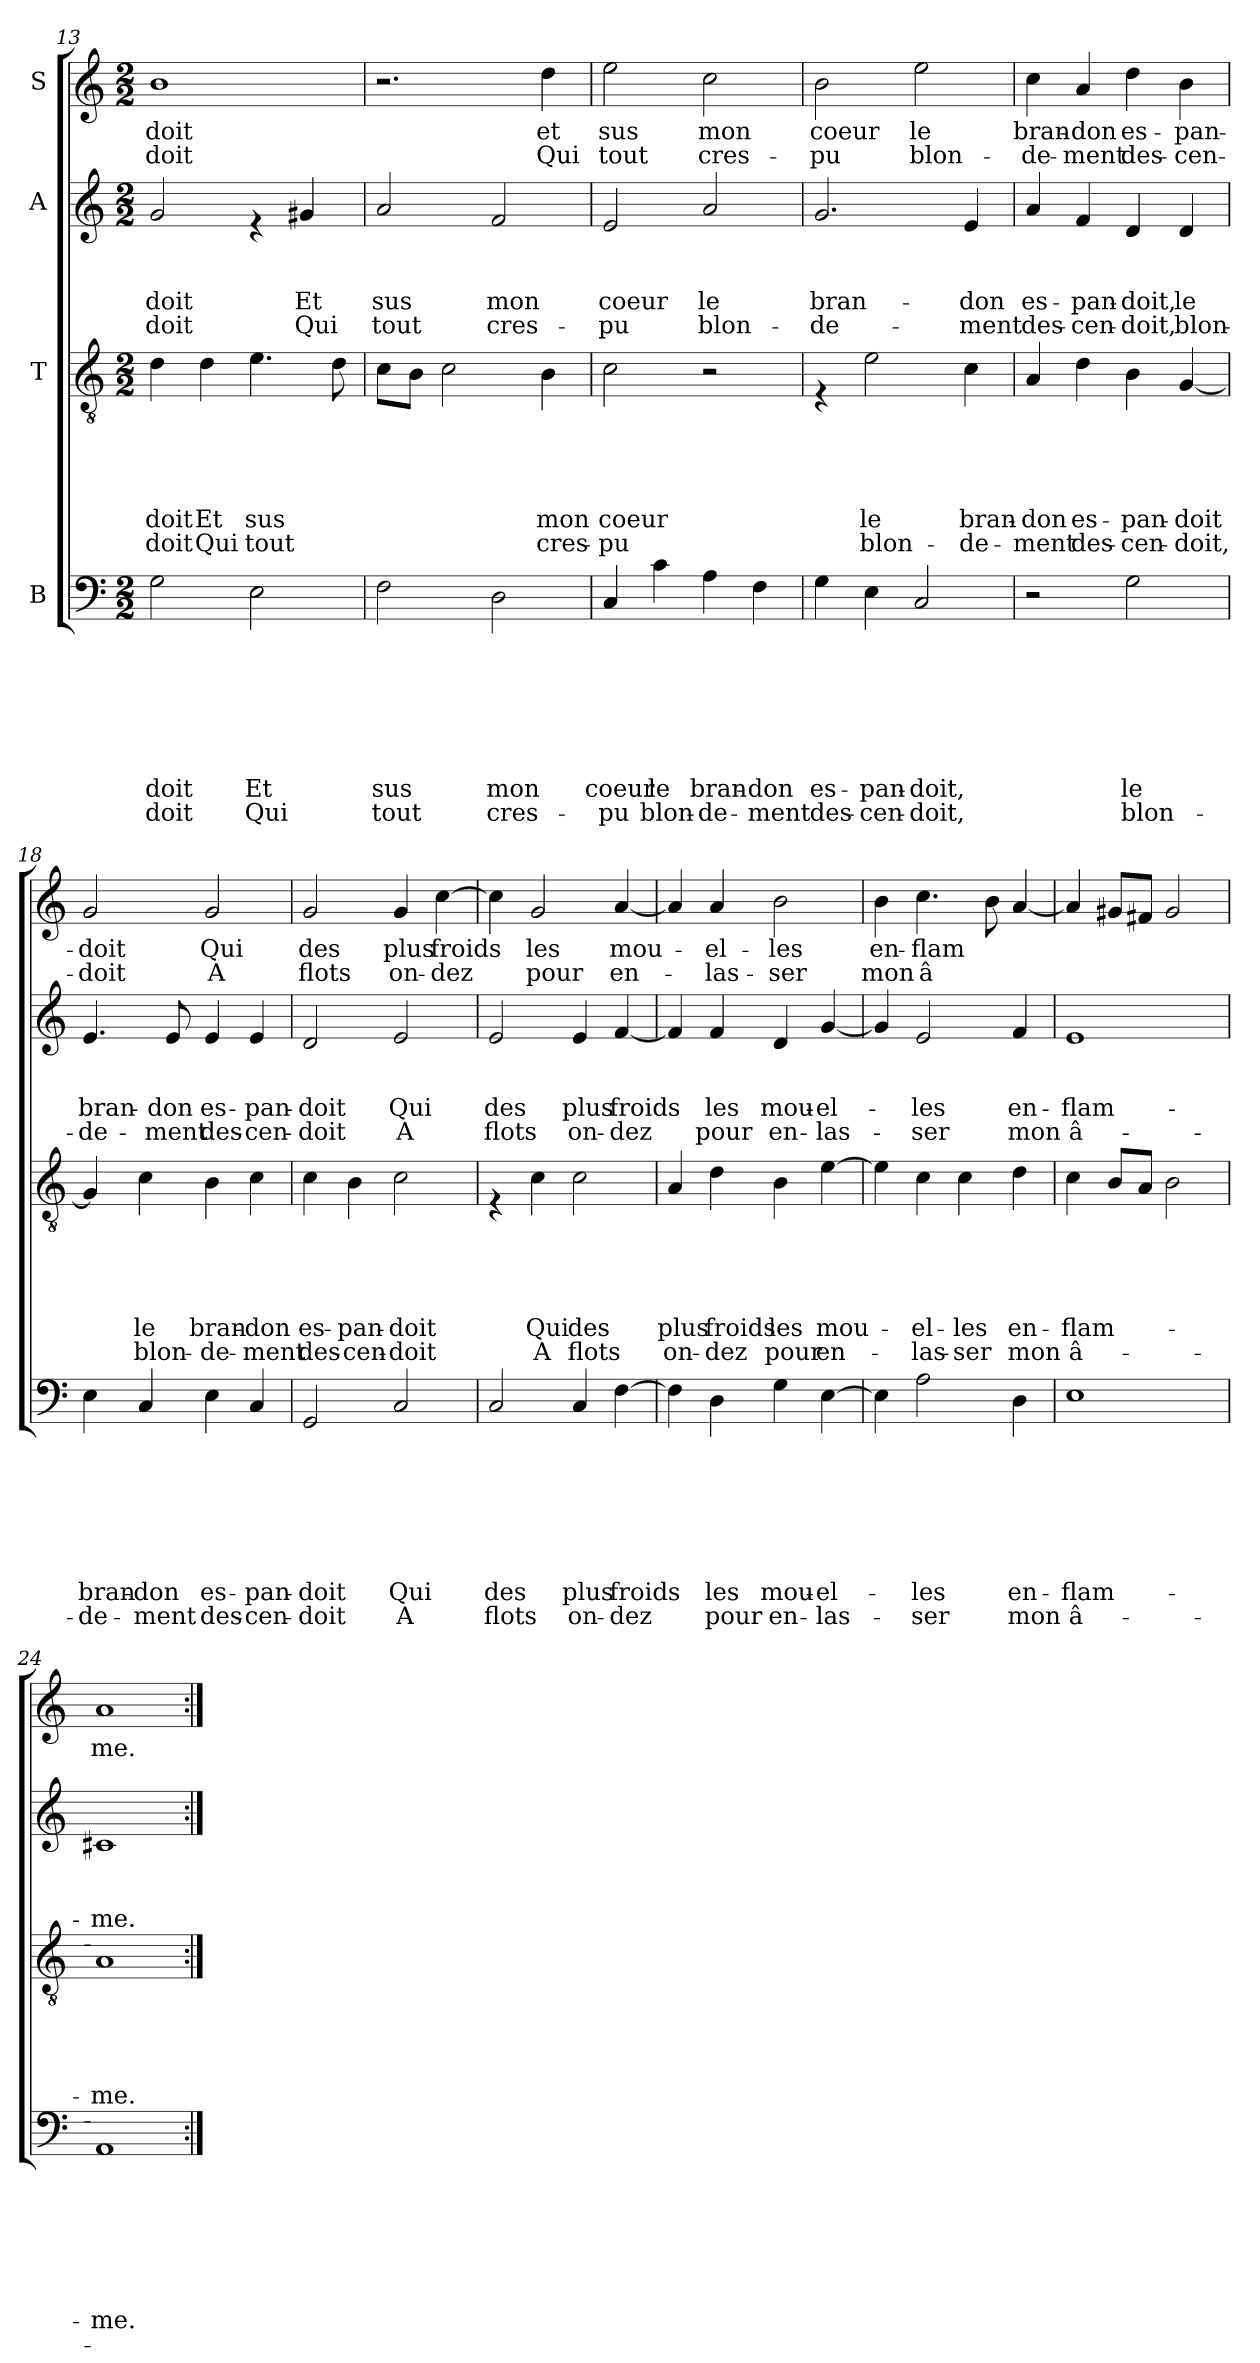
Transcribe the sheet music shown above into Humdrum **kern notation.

**kern	**text	**text	**text	**text	**text	**text	**text	**text	**kern	**text	**text	**text	**text	**text	**text	**kern	**text	**text	**text	**text	**kern	**text	**text
*part4	*part4	*part4	*part4	*part4	*part4	*part4	*part4	*part4	*part3	*part3	*part3	*part3	*part3	*part3	*part3	*part2	*part2	*part2	*part2	*part2	*part1	*part1	*part1
*staff4	*staff4	*staff4	*staff4	*staff4	*staff4	*staff4	*staff4	*staff4	*staff3	*staff3	*staff3	*staff3	*staff3	*staff3	*staff3	*staff2	*staff2	*staff2	*staff2	*staff2	*staff1	*staff1	*staff1
*I"B	*	*	*	*	*	*	*	*	*I"T	*	*	*	*	*	*	*I"A	*	*	*	*	*I"S	*	*
*clefF4	*	*	*	*	*	*	*	*	*clefGv2	*	*	*	*	*	*	*clefG2	*	*	*	*	*clefG2	*	*
*k[]	*	*	*	*	*	*	*	*	*k[]	*	*	*	*	*	*	*k[]	*	*	*	*	*k[]	*	*
*C:	*	*	*	*	*	*	*	*	*C:	*	*	*	*	*	*	*C:	*	*	*	*	*C:	*	*
*M2/2	*	*	*	*	*	*	*	*	*M2/2	*	*	*	*	*	*	*M2/2	*	*	*	*	*M2/2	*	*
=13	=13	=13	=13	=13	=13	=13	=13	=13	=13	=13	=13	=13	=13	=13	=13	=13	=13	=13	=13	=13	=13	=13	=13
!	!	!	!	!	!	!	!LO:LY:b	!LO:LY:b	!	!	!	!	!	!LO:LY:b	!LO:LY:b	!	!	!	!LO:LY:b	!LO:LY:b	!	!LO:LY:b	!LO:LY:b
2G\	.	.	.	.	.	.	-doit	doit	4d\	.	.	.	.	-doit	-doit	2g/	.	.	-doit	-doit	1b	-doit	-doit
!	!	!	!	!	!	!	!	!	!	!	!	!	!	!LO:LY:b	!LO:LY:b	!	!	!	!	!	!	!	!
.	.	.	.	.	.	.	.	.	4d\	.	.	.	.	Et	Qui	.	.	.	.	.	.	.	.
!	!	!	!	!	!	!	!LO:LY:b	!LO:LY:b	!	!	!	!	!	!LO:LY:b	!LO:LY:b	!	!	!	!	!	!	!	!
2E\	.	.	.	.	.	.	Et	Qui	4.e\	.	.	.	.	sus	tout	4re	.	.	.	.	.	.	.
!	!	!	!	!	!	!	!	!	!	!	!	!	!	!	!	!	!	!	!LO:LY:b	!LO:LY:b	!	!	!
.	.	.	.	.	.	.	.	.	.	.	.	.	.	.	.	4g#X/	.	.	Et	Qui	.	.	.
.	.	.	.	.	.	.	.	.	8d\	.	.	.	.	.	.	.	.	.	.	.	.	.	.
=14	=14	=14	=14	=14	=14	=14	=14	=14	=14	=14	=14	=14	=14	=14	=14	=14	=14	=14	=14	=14	=14	=14	=14
!	!	!	!	!	!	!	!LO:LY:b	!LO:LY:b	!	!	!	!	!	!	!	!	!	!	!LO:LY:b	!LO:LY:b	!	!	!
2F\	.	.	.	.	.	.	sus	tout	8c\L	.	.	.	.	.	.	2a/	.	.	sus	tout	2.r	.	.
.	.	.	.	.	.	.	.	.	8B\J	.	.	.	.	.	.	.	.	.	.	.	.	.	.
.	.	.	.	.	.	.	.	.	2c\	.	.	.	.	.	.	.	.	.	.	.	.	.	.
!	!	!	!	!	!	!	!LO:LY:b	!LO:LY:b	!	!	!	!	!	!	!	!	!	!	!LO:LY:b	!LO:LY:b	!	!	!
2D\	.	.	.	.	.	.	mon	cres-	.	.	.	.	.	.	.	2f/	.	.	mon	cres-	.	.	.
!	!	!	!	!	!	!	!	!	!	!	!	!	!	!LO:LY:b	!LO:LY:b	!	!	!	!	!	!	!LO:LY:b	!LO:LY:b
.	.	.	.	.	.	.	.	.	4B\	.	.	.	.	mon	cres-	.	.	.	.	.	4dd\	et	Qui
=15	=15	=15	=15	=15	=15	=15	=15	=15	=15	=15	=15	=15	=15	=15	=15	=15	=15	=15	=15	=15	=15	=15	=15
!	!	!	!	!	!	!	!LO:LY:b	!LO:LY:b	!	!	!	!	!	!LO:LY:b	!LO:LY:b	!	!	!	!LO:LY:b	!LO:LY:b	!	!LO:LY:b	!LO:LY:b
4C/	.	.	.	.	.	.	coeur	-pu	2c\	.	.	.	.	coeur	-pu	2e/	.	.	coeur	-pu	2ee\	sus	tout
!	!	!	!	!	!	!	!LO:LY:b	!LO:LY:b	!	!	!	!	!	!	!	!	!	!	!	!	!	!	!
4c\	.	.	.	.	.	.	le	blon-	.	.	.	.	.	.	.	.	.	.	.	.	.	.	.
!	!	!	!	!	!	!	!LO:LY:b	!LO:LY:b	!	!	!	!	!	!	!	!	!	!	!LO:LY:b	!LO:LY:b	!	!LO:LY:b	!LO:LY:b
4A\	.	.	.	.	.	.	bran-	-de-	2r	.	.	.	.	.	.	2a/	.	.	le	blon-	2cc\	mon	cres-
!	!	!	!	!	!	!	!LO:LY:b	!LO:LY:b	!	!	!	!	!	!	!	!	!	!	!	!	!	!	!
4F\	.	.	.	.	.	.	-don	-ment	.	.	.	.	.	.	.	.	.	.	.	.	.	.	.
!!LO:LB:g=z
=16	=16	=16	=16	=16	=16	=16	=16	=16	=16	=16	=16	=16	=16	=16	=16	=16	=16	=16	=16	=16	=16	=16	=16
!	!	!	!	!	!	!	!LO:LY:b	!LO:LY:b	!	!	!	!	!	!	!	!	!	!	!LO:LY:b	!LO:LY:b	!	!LO:LY:b	!LO:LY:b
4G\	.	.	.	.	.	.	es-	des-	4rE	.	.	.	.	.	.	2.g/	.	.	bran-	-de-	2b\	coeur	-pu
!	!	!	!	!	!	!	!LO:LY:b	!LO:LY:b	!	!	!	!	!	!LO:LY:b	!LO:LY:b	!	!	!	!	!	!	!	!
4E\	.	.	.	.	.	.	-pan-	-cen-	2e\	.	.	.	.	le	blon-	.	.	.	.	.	.	.	.
!	!	!	!	!	!	!	!LO:LY:b	!LO:LY:b	!	!	!	!	!	!	!	!	!	!	!	!	!	!LO:LY:b	!LO:LY:b
2C/	.	.	.	.	.	.	-doit,	-doit,	.	.	.	.	.	.	.	.	.	.	.	.	2ee\	le	blon-
!	!	!	!	!	!	!	!	!	!	!	!	!	!	!LO:LY:b	!LO:LY:b	!	!	!	!LO:LY:b	!LO:LY:b	!	!	!
.	.	.	.	.	.	.	.	.	4c\	.	.	.	.	bran-	-de-	4e/	.	.	-don	-ment	.	.	.
=17	=17	=17	=17	=17	=17	=17	=17	=17	=17	=17	=17	=17	=17	=17	=17	=17	=17	=17	=17	=17	=17	=17	=17
!	!	!	!	!	!	!	!	!	!	!	!	!	!	!LO:LY:b	!LO:LY:b	!	!	!	!LO:LY:b	!LO:LY:b	!	!LO:LY:b	!LO:LY:b
2r	.	.	.	.	.	.	.	.	4A/	.	.	.	.	-don	-ment	4a/	.	.	es-	des-	4cc\	bran-	-de-
!	!	!	!	!	!	!	!	!	!	!	!	!	!	!LO:LY:b	!LO:LY:b	!	!	!	!LO:LY:b	!LO:LY:b	!	!LO:LY:b	!LO:LY:b
.	.	.	.	.	.	.	.	.	4d\	.	.	.	.	es-	des-	4f/	.	.	-pan-	-cen-	4a/	-don	-ment
!	!	!	!	!	!	!	!LO:LY:b	!LO:LY:b	!	!	!	!	!	!LO:LY:b	!LO:LY:b	!	!	!	!LO:LY:b	!LO:LY:b	!	!LO:LY:b	!LO:LY:b
2G\	.	.	.	.	.	.	le	blon-	4B\	.	.	.	.	-pan-	-cen-	4d/	.	.	-doit,	-doit,	4dd\	es-	des-
!	!	!	!	!	!	!	!	!	!	!	!	!	!	!LO:LY:b	!LO:LY:b	!	!	!	!LO:LY:b	!LO:LY:b	!	!LO:LY:b	!LO:LY:b
.	.	.	.	.	.	.	.	.	[<4G/	.	.	.	.	-doit	-doit,	4d/	.	.	le	blon-	4b\	-pan-	-cen-
=18	=18	=18	=18	=18	=18	=18	=18	=18	=18	=18	=18	=18	=18	=18	=18	=18	=18	=18	=18	=18	=18	=18	=18
!	!	!	!	!	!	!	!LO:LY:b	!LO:LY:b	!	!	!	!	!	!	!	!	!	!	!LO:LY:b	!LO:LY:b	!	!LO:LY:b	!LO:LY:b
4E\	.	.	.	.	.	.	bran-	-de-	4G/]	.	.	.	.	.	.	4.e/	.	.	bran-	-de-	2g/	-doit	-doit
!	!	!	!	!	!	!	!LO:LY:b	!LO:LY:b	!	!	!	!	!	!LO:LY:b	!LO:LY:b	!	!	!	!	!	!	!	!
4C/	.	.	.	.	.	.	-don	-ment	4c\	.	.	.	.	le	blon-	.	.	.	.	.	.	.	.
!	!	!	!	!	!	!	!	!	!	!	!	!	!	!	!	!	!	!	!LO:LY:b	!LO:LY:b	!	!	!
.	.	.	.	.	.	.	.	.	.	.	.	.	.	.	.	8e/	.	.	-don	-ment	.	.	.
!	!	!	!	!	!	!	!LO:LY:b	!LO:LY:b	!	!	!	!	!	!LO:LY:b	!LO:LY:b	!	!	!	!LO:LY:b	!LO:LY:b	!	!LO:LY:b	!LO:LY:b
4E\	.	.	.	.	.	.	es-	des-	4B\	.	.	.	.	bran-	-de-	4e/	.	.	es-	des-	2g/	Qui	A
!	!	!	!	!	!	!	!LO:LY:b	!LO:LY:b	!	!	!	!	!	!LO:LY:b	!LO:LY:b	!	!	!	!LO:LY:b	!LO:LY:b	!	!	!
4C/	.	.	.	.	.	.	-pan-	-cen-	4c\	.	.	.	.	-don	-ment	4e/	.	.	-pan-	-cen-	.	.	.
=19	=19	=19	=19	=19	=19	=19	=19	=19	=19	=19	=19	=19	=19	=19	=19	=19	=19	=19	=19	=19	=19	=19	=19
!	!	!	!	!	!	!	!LO:LY:b	!LO:LY:b	!	!	!	!	!	!LO:LY:b	!LO:LY:b	!	!	!	!LO:LY:b	!LO:LY:b	!	!LO:LY:b	!LO:LY:b
2GG/	.	.	.	.	.	.	-doit	-doit	4c\	.	.	.	.	es-	des-	2d/	.	.	-doit	-doit	2g/	des	flots
!	!	!	!	!	!	!	!	!	!	!	!	!	!	!LO:LY:b	!LO:LY:b	!	!	!	!	!	!	!	!
.	.	.	.	.	.	.	.	.	4B\	.	.	.	.	-pan-	-cen-	.	.	.	.	.	.	.	.
!	!	!	!	!	!	!	!LO:LY:b	!LO:LY:b	!	!	!	!	!	!LO:LY:b	!LO:LY:b	!	!	!	!LO:LY:b	!LO:LY:b	!	!LO:LY:b	!LO:LY:b
2C/	.	.	.	.	.	.	Qui	A	2c\	.	.	.	.	-doit	-doit	2e/	.	.	Qui	A	4g/	plus	on-
!	!	!	!	!	!	!	!	!	!	!	!	!	!	!	!	!	!	!	!	!	!	!LO:LY:b	!LO:LY:b
.	.	.	.	.	.	.	.	.	.	.	.	.	.	.	.	.	.	.	.	.	[>4cc\	froids	-dez
=20	=20	=20	=20	=20	=20	=20	=20	=20	=20	=20	=20	=20	=20	=20	=20	=20	=20	=20	=20	=20	=20	=20	=20
!	!	!	!	!	!	!	!LO:LY:b	!LO:LY:b	!	!	!	!	!	!	!	!	!	!	!LO:LY:b	!LO:LY:b	!	!	!
2C/	.	.	.	.	.	.	des	flots	4rE	.	.	.	.	.	.	2e/	.	.	des	flots	4cc\]	.	.
!	!	!	!	!	!	!	!	!	!	!	!	!	!	!LO:LY:b	!LO:LY:b	!	!	!	!	!	!	!LO:LY:b	!LO:LY:b
.	.	.	.	.	.	.	.	.	4c\	.	.	.	.	Qui	A	.	.	.	.	.	2g/	les	pour
!	!	!	!	!	!	!	!LO:LY:b	!LO:LY:b	!	!	!	!	!	!LO:LY:b	!LO:LY:b	!	!	!	!LO:LY:b	!LO:LY:b	!	!	!
4C/	.	.	.	.	.	.	plus	on-	2c\	.	.	.	.	des	flots	4e/	.	.	plus	on-	.	.	.
!	!	!	!	!	!	!	!LO:LY:b	!LO:LY:b	!	!	!	!	!	!	!	!	!	!	!LO:LY:b	!LO:LY:b	!	!LO:LY:b	!LO:LY:b
[>4F\	.	.	.	.	.	.	froids	-dez	.	.	.	.	.	.	.	[<4f/	.	.	froids	-dez	[<4a/	mou-	en-
!!LO:LB:g=z
=21	=21	=21	=21	=21	=21	=21	=21	=21	=21	=21	=21	=21	=21	=21	=21	=21	=21	=21	=21	=21	=21	=21	=21
!	!	!	!	!	!	!	!	!	!	!	!	!	!	!LO:LY:b	!LO:LY:b	!	!	!	!	!	!	!	!
4F\]	.	.	.	.	.	.	.	.	4A/	.	.	.	.	plus	on-	4f/]	.	.	.	.	4a/]	.	.
!	!	!	!	!	!	!	!LO:LY:b	!LO:LY:b	!	!	!	!	!	!LO:LY:b	!LO:LY:b	!	!	!	!LO:LY:b	!LO:LY:b	!	!LO:LY:b	!LO:LY:b
4D\	.	.	.	.	.	.	les	pour	4d\	.	.	.	.	froids	-dez	4f/	.	.	les	pour	4a/	-el-	-las-
!	!	!	!	!	!	!	!LO:LY:b	!LO:LY:b	!	!	!	!	!	!LO:LY:b	!LO:LY:b	!	!	!	!LO:LY:b	!LO:LY:b	!	!LO:LY:b	!LO:LY:b
4G\	.	.	.	.	.	.	mou-	en-	4B\	.	.	.	.	les	pour	4d/	.	.	mou-	en-	2b\	-les	-ser
!	!	!	!	!	!	!	!LO:LY:b	!LO:LY:b	!	!	!	!	!	!LO:LY:b	!LO:LY:b	!	!	!	!LO:LY:b	!LO:LY:b	!	!	!
[>4E\	.	.	.	.	.	.	-el-	-las-	[>4e\	.	.	.	.	mou-	en-	[<4g/	.	.	-el-	-las-	.	.	.
=22	=22	=22	=22	=22	=22	=22	=22	=22	=22	=22	=22	=22	=22	=22	=22	=22	=22	=22	=22	=22	=22	=22	=22
!	!	!	!	!	!	!	!	!	!	!	!	!	!	!	!	!	!	!	!	!	!	!LO:LY:b	!LO:LY:b
4E\]	.	.	.	.	.	.	.	.	4e\]	.	.	.	.	.	.	4g/]	.	.	.	.	4b\	en-	mon
!	!	!	!	!	!	!	!LO:LY:b	!LO:LY:b	!	!	!	!	!	!LO:LY:b	!LO:LY:b	!	!	!	!LO:LY:b	!LO:LY:b	!	!LO:LY:b	!LO:LY:b
2A\	.	.	.	.	.	.	-les	-ser	4c\	.	.	.	.	-el-	-las-	2e/	.	.	-les	-ser	4.cc\	-flam	â
!	!	!	!	!	!	!	!	!	!	!	!	!	!	!LO:LY:b	!LO:LY:b	!	!	!	!	!	!	!	!
.	.	.	.	.	.	.	.	.	4c\	.	.	.	.	-les	-ser	.	.	.	.	.	.	.	.
.	.	.	.	.	.	.	.	.	.	.	.	.	.	.	.	.	.	.	.	.	8b\	.	.
!	!	!	!	!	!	!	!LO:LY:b	!LO:LY:b	!	!	!	!	!	!LO:LY:b	!LO:LY:b	!	!	!	!LO:LY:b	!LO:LY:b	!	!	!
4D\	.	.	.	.	.	.	en-	mon	4d\	.	.	.	.	en-	mon	4f/	.	.	en-	mon	[<4a/	.	.
=23	=23	=23	=23	=23	=23	=23	=23	=23	=23	=23	=23	=23	=23	=23	=23	=23	=23	=23	=23	=23	=23	=23	=23
!	!	!	!	!	!	!	!LO:LY:b	!LO:LY:b	!	!	!	!	!	!LO:LY:b	!LO:LY:b	!	!	!	!LO:LY:b	!LO:LY:b	!	!	!
1E	.	.	.	.	.	.	-flam-	â-	4c\	.	.	.	.	-flam-	â-	1e	.	.	-flam-	â-	4a/]	.	.
.	.	.	.	.	.	.	.	.	8B/L	.	.	.	.	.	.	.	.	.	.	.	8g#X/L	.	.
.	.	.	.	.	.	.	.	.	8A/J	.	.	.	.	.	.	.	.	.	.	.	8f#X/J	.	.
.	.	.	.	.	.	.	.	.	2B\	.	.	.	.	.	.	.	.	.	.	.	2g#/	.	.
=24	=24	=24	=24	=24	=24	=24	=24	=24	=24	=24	=24	=24	=24	=24	=24	=24	=24	=24	=24	=24	=24	=24	=24
!	!	!	!	!	!	!	!LO:LY:b	!	!	!	!	!	!	!LO:LY:b	!	!	!	!	!LO:LY:b	!	!	!LO:LY:b	!
1AA	.	.	.	.	.	.	-me.	.	1A	.	.	.	.	-me.	.	1c#X	.	.	-me.	.	1a	me.	.
=:|!	=:|!	=:|!	=:|!	=:|!	=:|!	=:|!	=:|!	=:|!	=:|!	=:|!	=:|!	=:|!	=:|!	=:|!	=:|!	=:|!	=:|!	=:|!	=:|!	=:|!	=:|!	=:|!	=:|!
*-	*-	*-	*-	*-	*-	*-	*-	*-	*-	*-	*-	*-	*-	*-	*-	*-	*-	*-	*-	*-	*-	*-	*-
